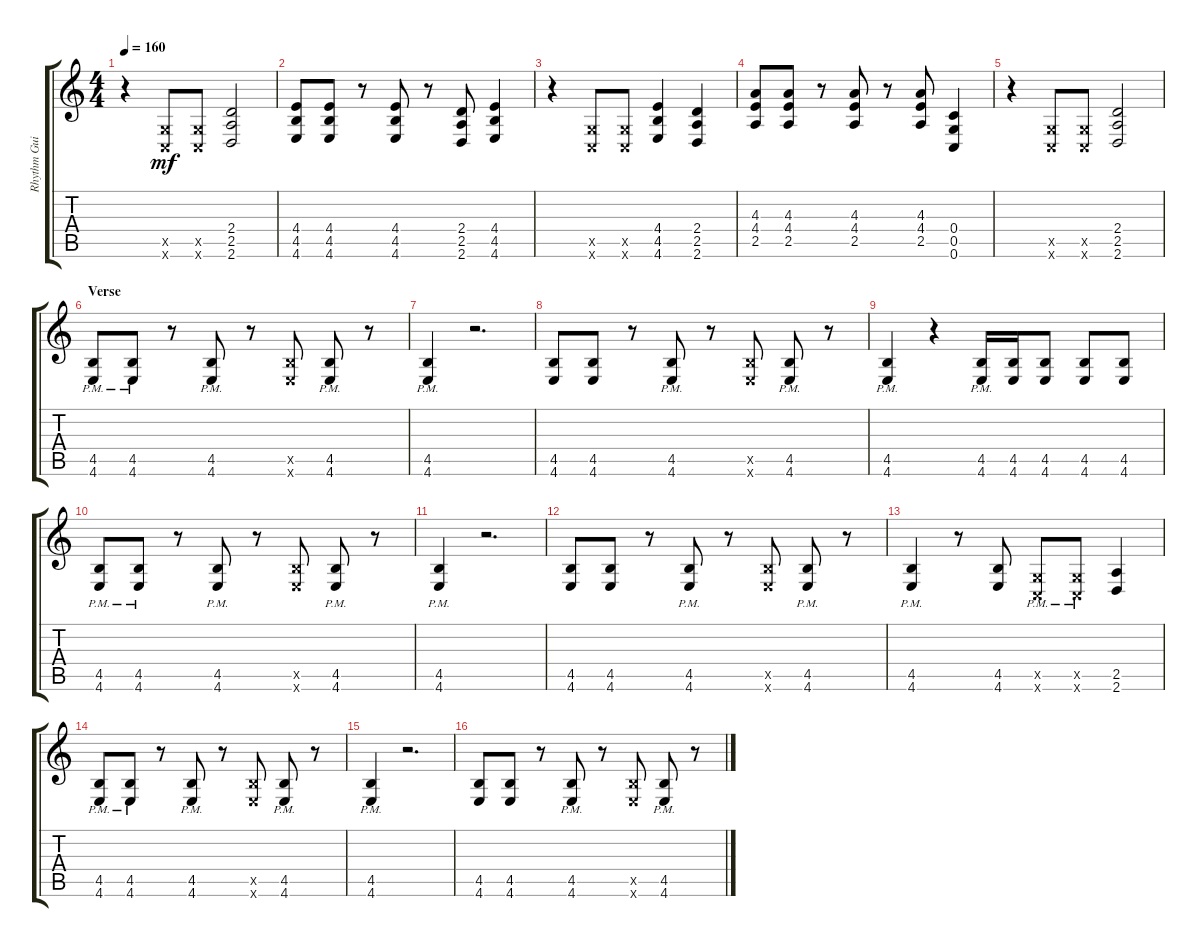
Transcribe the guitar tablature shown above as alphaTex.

\track ("Rhythm Guitar" "Rhythm Gui") {instrument distortionguitar}
\staff {score tabs}
\tuning (D4 A3 F3 C3 G2 C2) {hide}
\ts (4 4)
\tempo 160
\clef g2
\ks c
r.4{dy mf} (0.5{x} 0.6{x}).8 (0.5{x} 0.6{x}).8 (2.4 2.5 2.6).2 |
(4.4 4.5 4.6).8 (4.4 4.5 4.6).8 r.8 (4.4 4.5 4.6).8 r.8 (2.4 2.5 2.6).8 (4.4 4.5 4.6).4 |
r.4 (0.5{x} 0.6{x}).8 (0.5{x} 0.6{x}).8 (4.4 4.5 4.6).4 (2.4 2.5 2.6).4 |
(4.3 4.4 2.5).8 (4.3 4.4 2.5).8 r.8 (4.3 4.4 2.5).8 r.8 (4.3 4.4 2.5).8 (0.4 0.5 0.6).4 |
r.4 (0.5{x} 0.6{x}).8 (0.5{x} 0.6{x}).8 (2.4 2.5 2.6).2 |
\section ("" "Verse")
(4.5{pm} 4.6{pm}).8 (4.5{pm} 4.6{pm}).8 r.8 (4.5{pm} 4.6{pm}).8 r.8 (4.5{x} 4.6{x}).8 (4.5{pm} 4.6{pm}).8 r.8 |
(4.5{pm} 4.6{pm}).4 r.2{d} |
(4.5 4.6).8 (4.5 4.6).8 r.8 (4.5{pm} 4.6{pm}).8 r.8 (4.5{x} 4.6{x}).8 (4.5{pm} 4.6{pm}).8 r.8 |
(4.5{pm} 4.6{pm}).4 r.4 (4.5 4.6{pm}).16 (4.5 4.6).16 (4.5 4.6).8 (4.5 4.6).8 (4.5 4.6).8 |
(4.5{pm} 4.6{pm}).8 (4.5{pm} 4.6{pm}).8 r.8 (4.5{pm} 4.6{pm}).8 r.8 (4.5{x} 4.6{x}).8 (4.5{pm} 4.6{pm}).8 r.8 |
(4.5{pm} 4.6{pm}).4 r.2{d} |
(4.5 4.6).8 (4.5 4.6).8 r.8 (4.5{pm} 4.6{pm}).8 r.8 (4.5{x} 4.6{x}).8 (4.5{pm} 4.6{pm}).8 r.8 |
(4.5{pm} 4.6{pm}).4 r.8 (4.5 4.6).8 (0.5{pm x} 0.6{pm x}).8 (0.5{pm x} 0.6{pm x}).8 (2.5 2.6).4 |
(4.5{pm} 4.6{pm}).8 (4.5{pm} 4.6{pm}).8 r.8 (4.5{pm} 4.6{pm}).8 r.8 (4.5{x} 4.6{x}).8 (4.5{pm} 4.6{pm}).8 r.8 |
(4.5{pm} 4.6{pm}).4 r.2{d} |
(4.5 4.6).8 (4.5 4.6).8 r.8 (4.5{pm} 4.6{pm}).8 r.8 (4.5{x} 4.6{x}).8 (4.5{pm} 4.6{pm}).8 r.8
